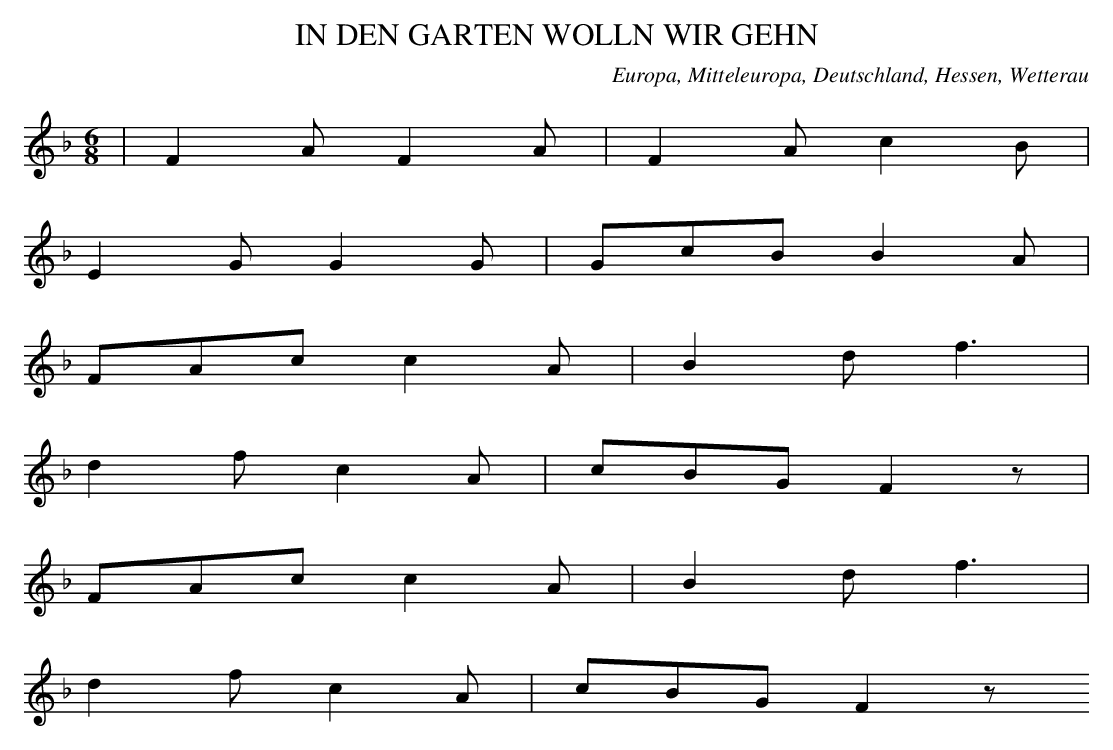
X:1
T: IN DEN GARTEN WOLLN WIR GEHN
O: Europa, Mitteleuropa, Deutschland, Hessen, Wetterau
M: 6/8
L: 1/8
K: F
 | F2AF2A | F2Ac2B |
E2GG2G | GcBB2A |
FAcc2A | B2df3 |
d2fc2A | cBGF2z |
FAcc2A | B2df3 |
d2fc2A | cBGF2z
